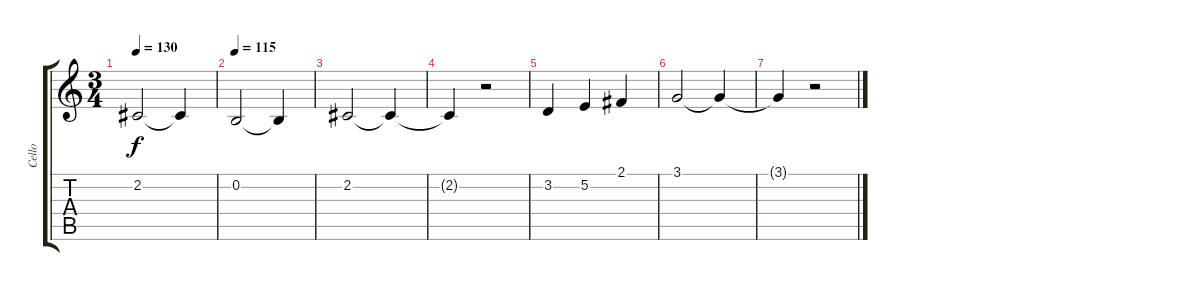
\track ("Cello" "Cello") {instrument cello}
\staff {score tabs}
\tuning (E4 B3 G3 D3 A2 E2) {hide}
\ts (3 4)
\tempo 130
\clef g2
\ks c
2.2.2{dy f} 2.2{t}.4 |
\tempo 115
0.2.2 0.2{t}.4 |
2.2.2 2.2{t}.4 |
2.2{t}.4 r.2 |
3.2.4 5.2.4 2.1.4 |
3.1.2 3.1{t}.4 |
3.1{t}.4 r.2
